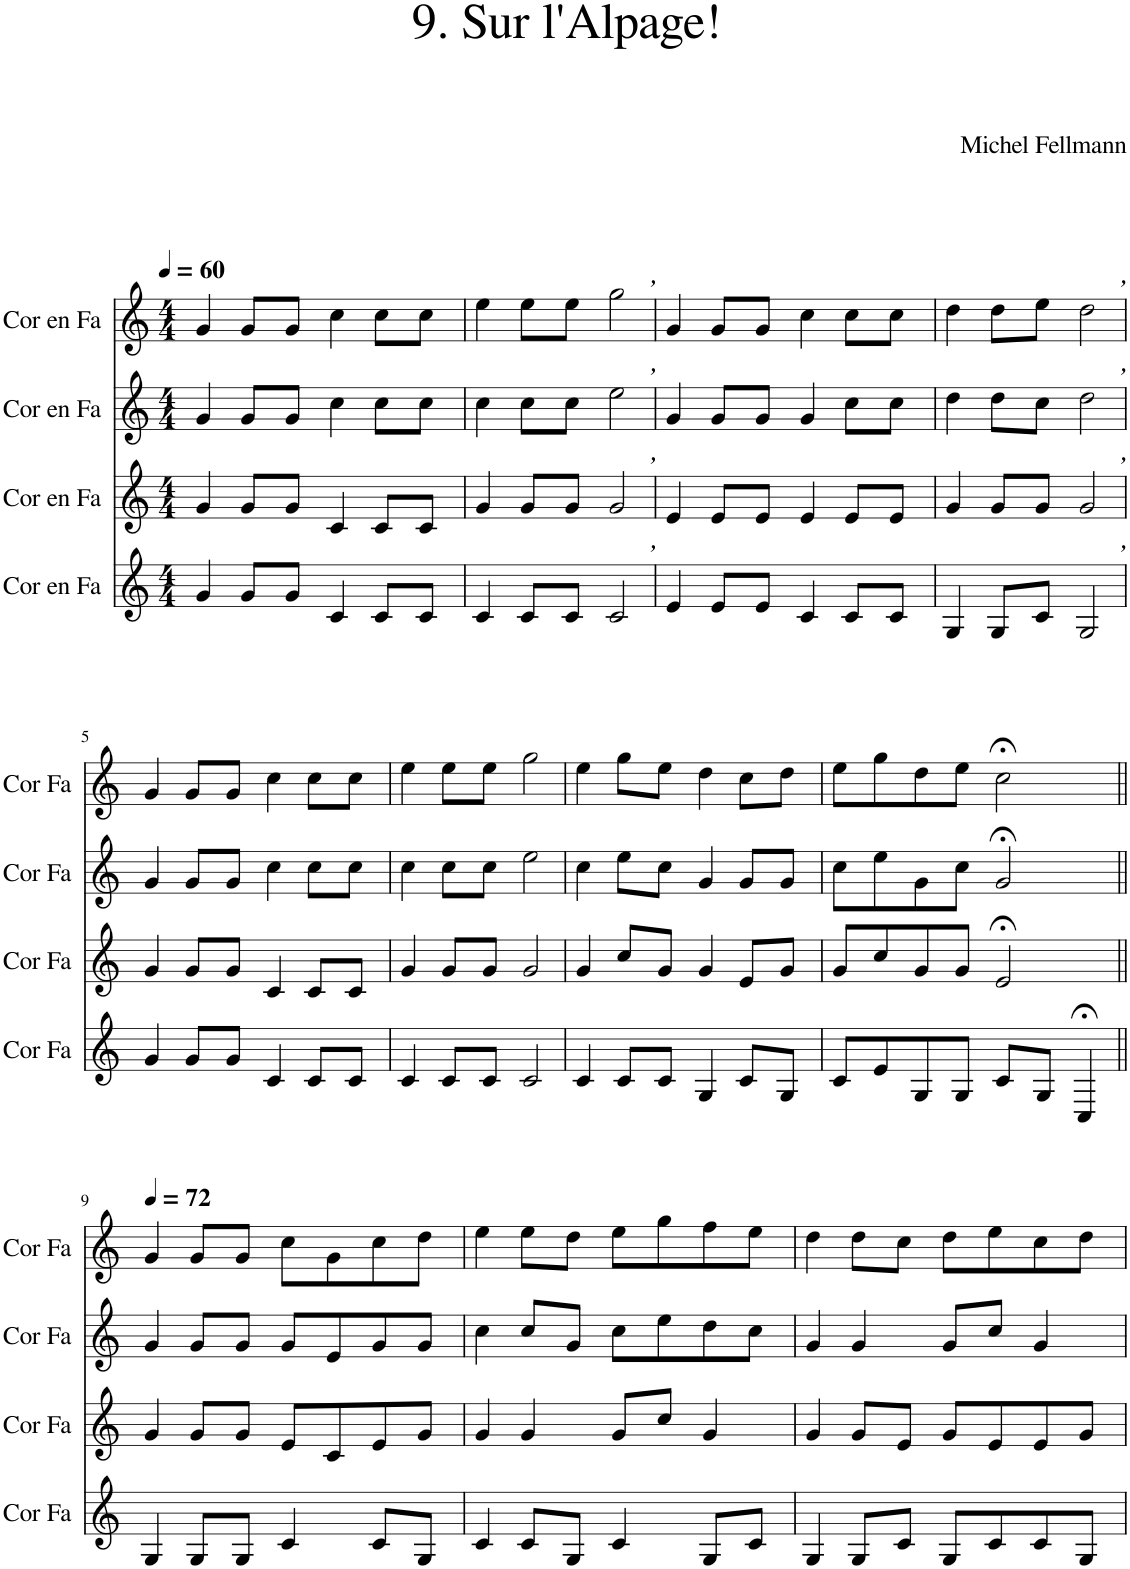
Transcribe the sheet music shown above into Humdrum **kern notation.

**kern	**kern	**kern	**kern
*part4	*part3	*part2	*part1
*staff4	*staff3	*staff2	*staff1
*I"Cor en Fa	*I"Cor en Fa	*I"Cor en Fa	*I"Cor en Fa
*I'Cor Fa	*I'Cor Fa	*I'Cor Fa	*I'Cor Fa
*clefG2	*clefG2	*clefG2	*clefG2
*Trd4c7	*Trd4c7	*Trd4c7	*Trd4c7
*k[]	*k[]	*k[]	*k[]
*M4/4	*M4/4	*M4/4	*M4/4
*MM60	*MM60	*MM60	*MM60
=1	=1	=1	=1
4g/	4g/	4g/	4g/
8g/L	8g/L	8g/L	8g/L
8g/J	8g/J	8g/J	8g/J
4c/	4c/	4cc\	4cc\
8c/L	8c/L	8cc\L	8cc\L
8c/J	8c/J	8cc\J	8cc\J
=2	=2	=2	=2
4c/	4g/	4cc\	4ee\
8c/L	8g/L	8cc\L	8ee\L
8c/J	8g/J	8cc\J	8ee\J
!	!	!	!LO:TX:a:Bi:t=,
!	!	!LO:TX:a:Bi:t=,	!
!	!LO:TX:a:Bi:t=,	!	!
!LO:TX:a:Bi:t=,	!	!	!
2c/	2g/	2ee\	2gg\
=3	=3	=3	=3
4e/	4e/	4g/	4g/
8e/L	8e/L	8g/L	8g/L
8e/J	8e/J	8g/J	8g/J
4c/	4e/	4g/	4cc\
8c/L	8e/L	8cc\L	8cc\L
8c/J	8e/J	8cc\J	8cc\J
=4	=4	=4	=4
4G/	4g/	4dd\	4dd\
8G/L	8g/L	8dd\L	8dd\L
8c/J	8g/J	8cc\J	8ee\J
!	!	!	!LO:TX:a:Bi:t=,
!	!	!LO:TX:a:Bi:t=,	!
!	!LO:TX:a:Bi:t=,	!	!
!LO:TX:a:Bi:t=,	!	!	!
2G/	2g/	2dd\	2dd\
!!LO:LB:g=z
=5	=5	=5	=5
4g/	4g/	4g/	4g/
8g/L	8g/L	8g/L	8g/L
8g/J	8g/J	8g/J	8g/J
4c/	4c/	4cc\	4cc\
8c/L	8c/L	8cc\L	8cc\L
8c/J	8c/J	8cc\J	8cc\J
=6	=6	=6	=6
4c/	4g/	4cc\	4ee\
8c/L	8g/L	8cc\L	8ee\L
8c/J	8g/J	8cc\J	8ee\J
2c/	2g/	2ee\	2gg\
=7	=7	=7	=7
4c/	4g/	4cc\	4ee\
8c/L	8cc/L	8ee\L	8gg\L
8c/J	8g/J	8cc\J	8ee\J
4G/	4g/	4g/	4dd\
8c/L	8e/L	8g/L	8cc\L
8G/J	8g/J	8g/J	8dd\J
=8	=8	=8	=8
8c/L	8g/L	8cc\L	8ee\L
8e/	8cc/	8ee\	8gg\
8G/	8g/	8g\	8dd\
8G/J	8g/J	8cc\J	8ee\J
8c/L	2e;</	2g;</	2cc;<\
8G/J	.	.	.
4C;</	.	.	.
!!LO:LB:g=z
=9||	=9||	=9||	=9||
*	*	*	*MM72
4G/	4g/	4g/	4g/
8G/L	8g/L	8g/L	8g/L
8G/J	8g/J	8g/J	8g/J
4c/	8e/L	8g/L	8cc\L
.	8c/	8e/	8g\
8c/L	8e/	8g/	8cc\
8G/J	8g/J	8g/J	8dd\J
=10	=10	=10	=10
4c/	4g/	4cc\	4ee\
8c/L	4g/	8cc/L	8ee\L
8G/J	.	8g/J	8dd\J
4c/	8g/L	8cc\L	8ee\L
.	8cc/J	8ee\	8gg\
8G/L	4g/	8dd\	8ff\
8c/J	.	8cc\J	8ee\J
=11	=11	=11	=11
4G/	4g/	4g/	4dd\
8G/L	8g/L	4g/	8dd\L
8c/J	8e/J	.	8cc\J
8G/L	8g/L	8g/L	8dd\L
8c/	8e/	8cc/J	8ee\
8c/	8e/	4g/	8cc\
8G/J	8g/J	.	8dd\J
=	=	=	=
*-	*-	*-	*-
